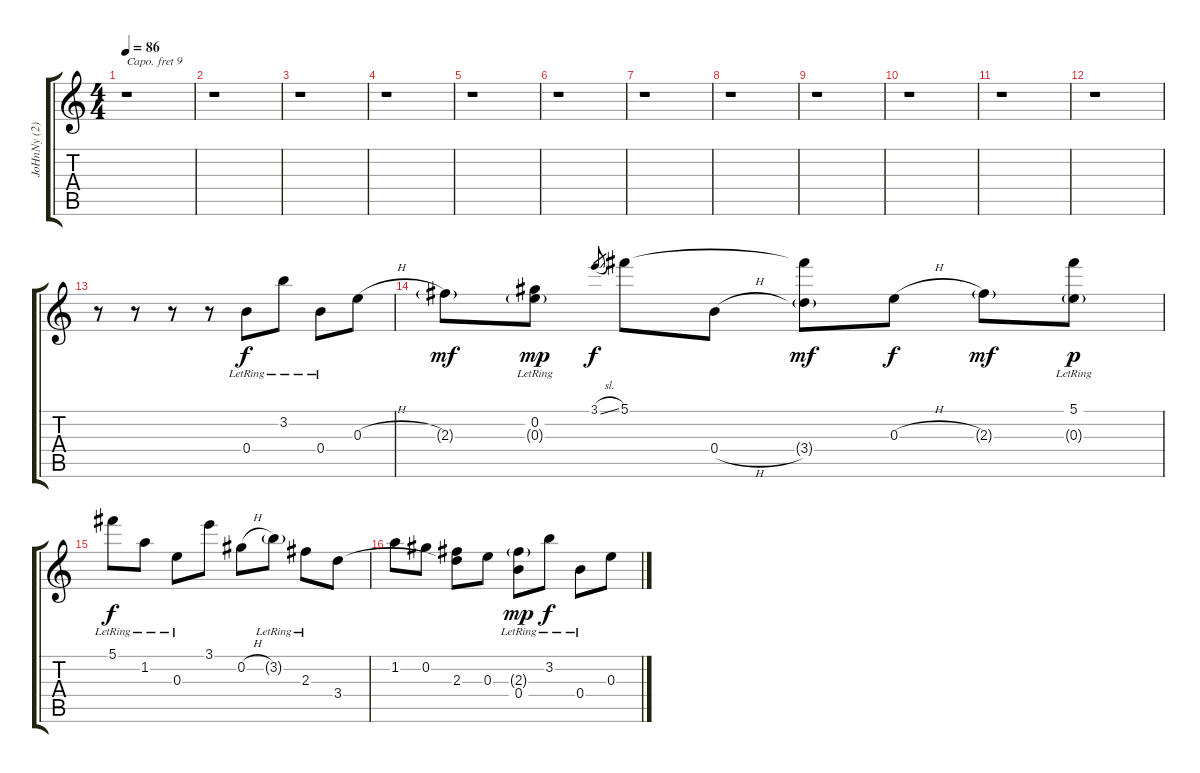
\track ("JoHnNy (2)" "JoHnNy (2)") {instrument acousticguitarnylon}
\staff {score tabs}
\capo 9
\tuning (E4 B3 G3 D3 A2 E2) {hide}
\ts (4 4)
\tempo 86
\clef g2
\ks c
r.1{dy f} |
r.1 |
r.1 |
r.1 |
r.1 |
r.1 |
r.1 |
r.1 |
r.1 |
r.1 |
r.1 |
r.1 |
r.8 r.8 r.8 r.8 0.4{lr}.8 3.2{lr}.8 0.4{lr}.8 0.3{h}.8 |
2.3{g}.8{dy mf} (0.2{lr} 0.3{g lr}).8{dy mp} 3.1{sl}.8{gr dy f} 5.1.8 0.4{h}.8 (5.1{t} 3.4{g}).8{dy mf} 0.3{h}.8{dy f} 2.3{g}.8{dy mf} (5.1 0.3{g lr}).8{dy p} |
5.1{lr}.8{dy f} 1.2{lr}.8 0.3{lr}.8 3.1.8 0.2{h}.8 3.2{g lr}.8 2.3{lr}.8 3.4.8 |
1.2.8 0.2.8 (2.3 3.4{t}).8 0.3.8 (2.3{g lr} 0.4{lr}).8{dy mp} 3.2{lr}.8{dy f} 0.4{lr}.8 0.3{h}.8
